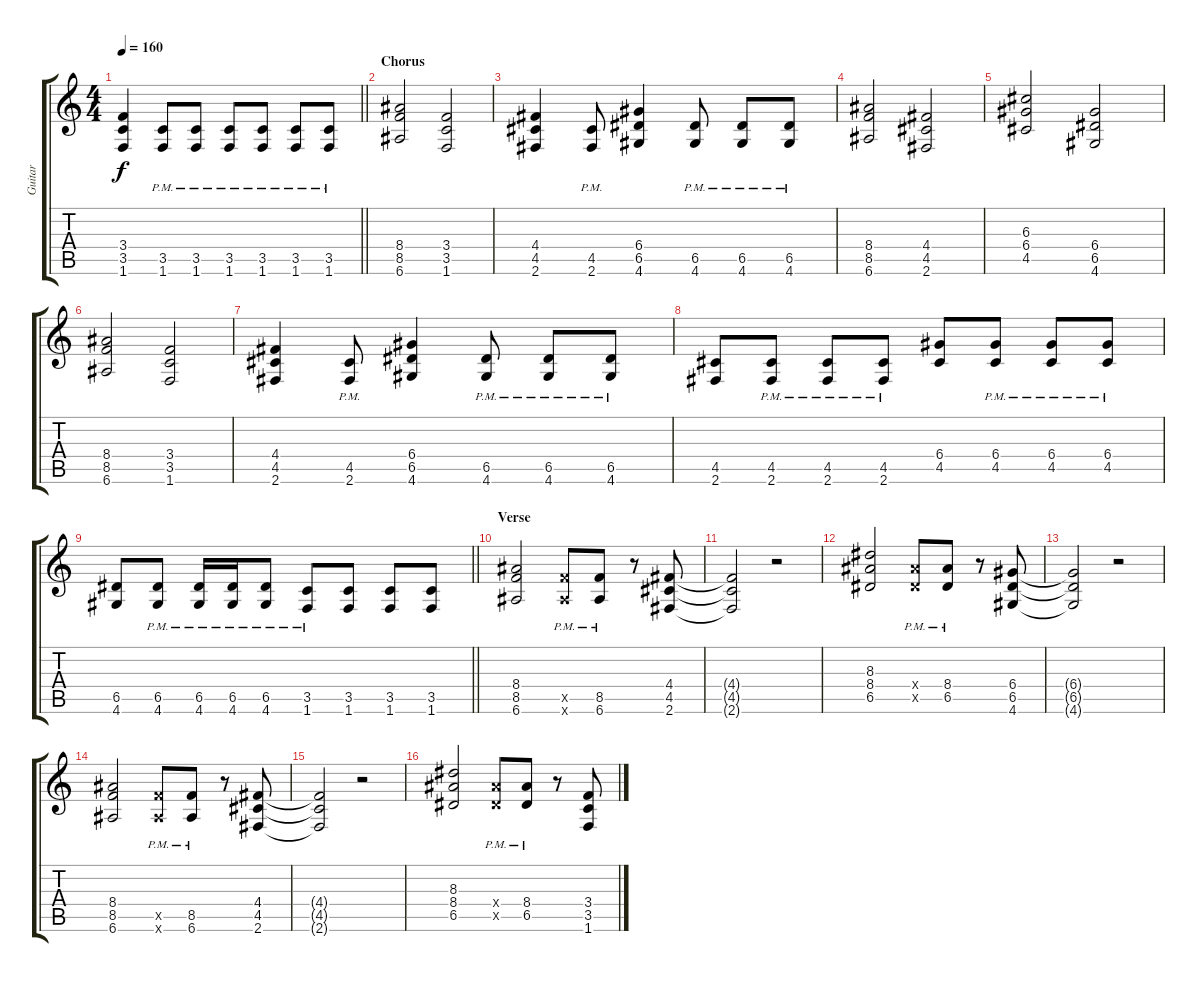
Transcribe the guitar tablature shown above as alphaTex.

\track ("Guitar " "Guitar ") {instrument distortionguitar}
\staff {score tabs}
\tuning (E4 B3 G3 D3 A2 E2) {hide}
\ts (4 4)
\tempo 160
\clef g2
\barLineRight lightlight
\ks c
(3.4{t} 3.5{t} 1.6{t}).4{dy f} (3.5{pm} 1.6{pm}).8 (3.5{pm} 1.6{pm}).8 (3.5{pm} 1.6{pm}).8 (3.5{pm} 1.6{pm}).8 (3.5{pm} 1.6{pm}).8 (3.5{pm} 1.6{pm}).8 |
\section ("" "Chorus ")
(8.4 8.5 6.6).2 (3.4 3.5 1.6).2 |
(4.4 4.5 2.6).4 (4.5{pm} 2.6{pm}).8 (6.4 6.5 4.6).4 (6.5{pm} 4.6{pm}).8 (6.5{pm} 4.6{pm}).8 (6.5{pm} 4.6{pm}).8 |
(8.4 8.5 6.6).2 (4.4 4.5 2.6).2 |
(6.3 6.4 4.5).2 (6.4 6.5 4.6).2 |
(8.4 8.5 6.6).2 (3.4 3.5 1.6).2 |
(4.4 4.5 2.6).4 (4.5{pm} 2.6{pm}).8 (6.4 6.5 4.6).4 (6.5{pm} 4.6{pm}).8 (6.5{pm} 4.6{pm}).8 (6.5{pm} 4.6{pm}).8 |
(4.5 2.6).8 (4.5{pm} 2.6{pm}).8 (4.5{pm} 2.6{pm}).8 (4.5{pm} 2.6{pm}).8 (6.4 4.5).8 (6.4{pm} 4.5{pm}).8 (6.4{pm} 4.5{pm}).8 (6.4{pm} 4.5{pm}).8 |
\barLineRight lightlight
(6.5 4.6).8 (6.5{pm} 4.6{pm}).8 (6.5{pm} 4.6{pm}).16 (6.5{pm} 4.6{pm}).16 (6.5{pm} 4.6{pm}).8 (3.5{pm} 1.6{pm}).8 (3.5 1.6).8 (3.5 1.6).8 (3.5 1.6).8 |
\section ("" "Verse ")
(8.4 8.5 6.6).2 (8.5{pm x} 6.6{pm x}).8 (8.5{pm} 6.6{pm}).8 r.8 (4.4 4.5 2.6).8 |
(4.4{t} 4.5{t} 2.6{t}).2 r.2 |
(8.3 8.4 6.5).2 (8.4{pm x} 6.5{pm x}).8 (8.4{pm} 6.5{pm}).8 r.8 (6.4 6.5 4.6).8 |
(6.4{t} 6.5{t} 4.6{t}).2 r.2 |
(8.4 8.5 6.6).2 (8.5{pm x} 6.6{pm x}).8 (8.5{pm} 6.6{pm}).8 r.8 (4.4 4.5 2.6).8 |
(4.4{t} 4.5{t} 2.6{t}).2 r.2 |
(8.3 8.4 6.5).2 (8.4{pm x} 6.5{pm x}).8 (8.4{pm} 6.5{pm}).8 r.8 (3.4 3.5 1.6).8
